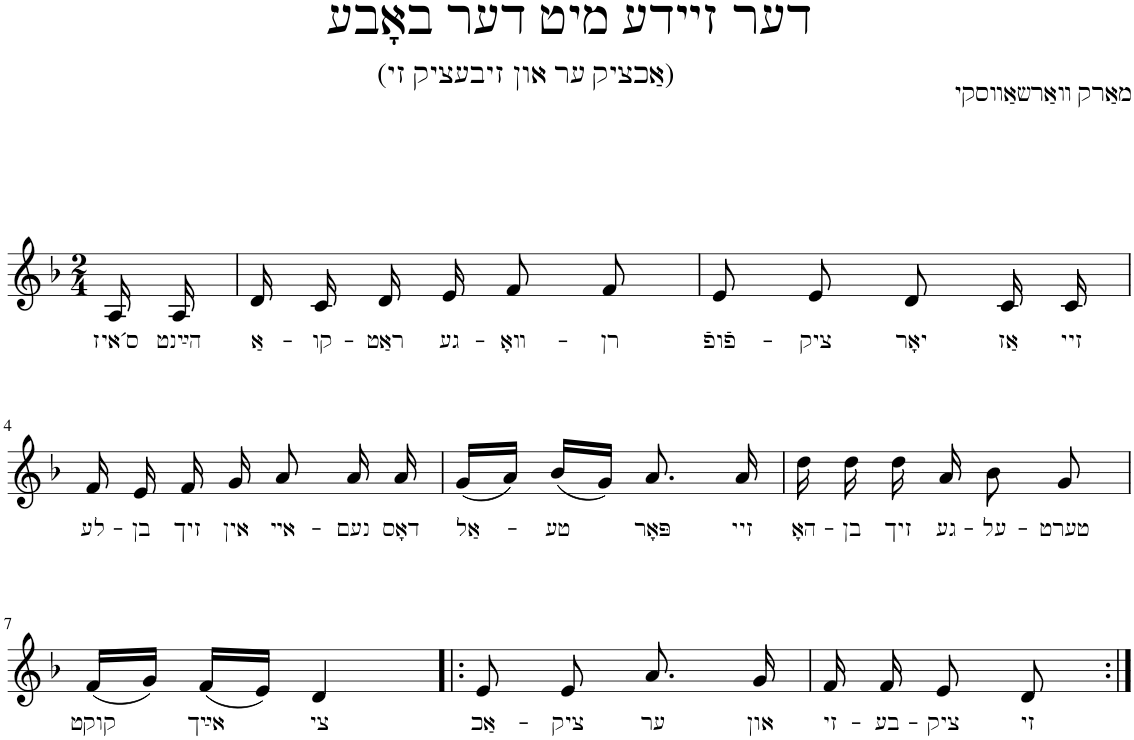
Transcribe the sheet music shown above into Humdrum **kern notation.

**kern	**text
*part1	*part1
*staff1	*staff1
*I"Piano	*
*I'Pno.	*
*clefG2	*
*k[b-]	*
*M2/4	*
=1	=1
!	!LO:LY:b
16A/	ס´איז
!	!LO:LY:b
16A/	הײַנט
=2	=2
!	!LO:LY:b
16d/	אַ-
!	!LO:LY:b
16c/	-קו-
!	!LO:LY:b
16d/	-ראַט
!	!LO:LY:b
16e/	גע-
!	!LO:LY:b
8f/	-װאָ-
!	!LO:LY:b
8f/	-רן
=3	=3
!	!LO:LY:b
8e/	פֿופֿ-
!	!LO:LY:b
8e/	-ציק
!	!LO:LY:b
8d/	יאָר
!	!LO:LY:b
16c/	אַז
!	!LO:LY:b
16c/	זיי
!!LO:LB:g=z
=4	=4
!	!LO:LY:b
16f/	לע-
!	!LO:LY:b
16e/	-בן
!	!LO:LY:b
16f/	זיך
!	!LO:LY:b
16g/	אין
!	!LO:LY:b
8a/	אײ-
!	!LO:LY:b
16a/	-נעם
!	!LO:LY:b
16a/	דאָס
=5	=5
!	!LO:LY:b
(16g/LL	אַל-
16a/JJ)	.
!	!LO:LY:b
(16b-/LL	-טע
16g/JJ)	.
!	!LO:LY:b
8.a/	פּאָר
!	!LO:LY:b
16a/	זיי
=6	=6
!	!LO:LY:b
16dd\	האָ-
!	!LO:LY:b
16dd\	-בן
!	!LO:LY:b
16dd\	זיך
!	!LO:LY:b
16a/	גע-
!	!LO:LY:b
8b-\	-על-
!	!LO:LY:b
8g/	-טערט
!!LO:LB:g=z
=7	=7
!	!LO:LY:b
(16f/LL	קוקט
16g/JJ)	.
!	!LO:LY:b
(16f/LL	אײַך
16e/JJ)	.
!	!LO:LY:b
4d/	צי
=8!|:	=8!|:
!	!LO:LY:b
8e/	אַכ-
!	!LO:LY:b
8e/	-ציק
!	!LO:LY:b
8.a/	ער
!	!LO:LY:b
16g/	און
=9	=9
!	!LO:LY:b
16f/	זי-
!	!LO:LY:b
16f/	-בע-
!	!LO:LY:b
8e/	-ציק
!	!LO:LY:b
8d/	זי
=:|!	=:|!
*-	*-
